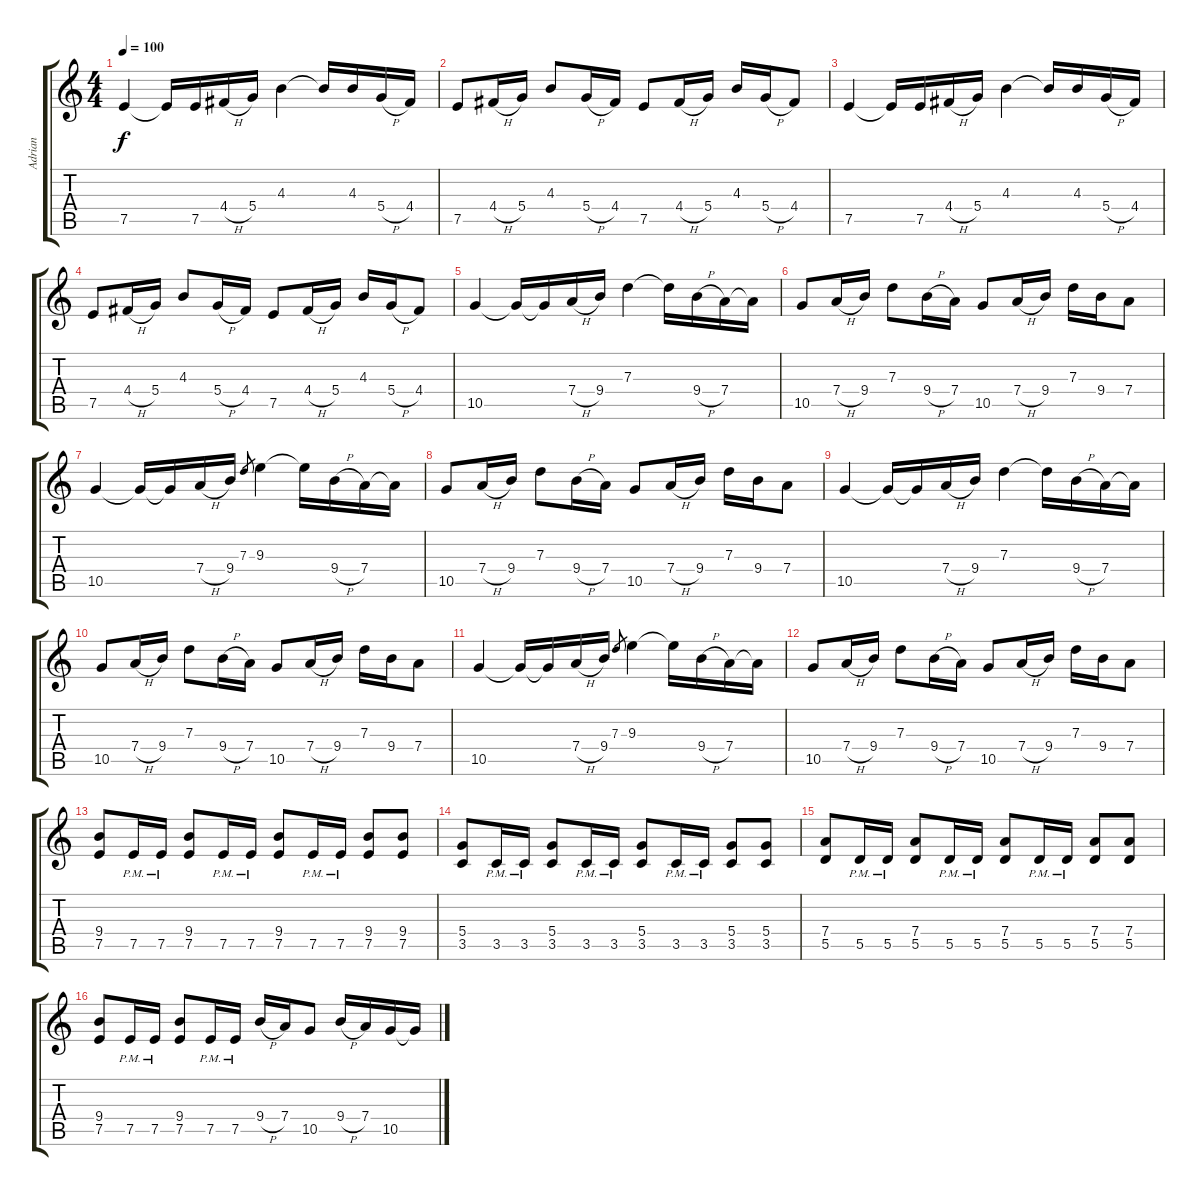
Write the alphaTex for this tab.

\track ("Adrian" "Adrian") {instrument overdrivenguitar}
\staff {score tabs}
\tuning (E4 B3 G3 D3 A2 E2) {hide}
\ts (4 4)
\tempo 100
\clef g2
\ks c
7.5.4{dy f} 7.5{t}.16 7.5.16 4.4{h}.16 5.4.16 4.3.4 4.3{t}.16 4.3.16 5.4{h}.16 4.4.16 |
7.5.8 4.4{h}.16 5.4.16 4.3.8 5.4{h}.16 4.4.16 7.5.8 4.4{h}.16 5.4.16 4.3.16 5.4{h}.16 4.4.8 |
7.5.4 7.5{t}.16 7.5.16 4.4{h}.16 5.4.16 4.3.4 4.3{t}.16 4.3.16 5.4{h}.16 4.4.16 |
7.5.8 4.4{h}.16 5.4.16 4.3.8 5.4{h}.16 4.4.16 7.5.8 4.4{h}.16 5.4.16 4.3.16 5.4{h}.16 4.4.8 |
10.5.4 10.5{t}.16 10.5{t}.16 7.4{h}.16 9.4.16 7.3.4 7.3{t}.16 9.4{h}.16 7.4.16 7.4{t}.16 |
10.5.8 7.4{h}.16 9.4.16 7.3.8 9.4{h}.16 7.4.16 10.5.8 7.4{h}.16 9.4.16 7.3.16 9.4.16 7.4.8 |
10.5.4 10.5{t}.16 10.5{t}.16 7.4{h}.16 9.4.16 7.3.8{gr} 9.3.4 9.3{t}.16 9.4{h}.16 7.4.16 7.4{t}.16 |
10.5.8 7.4{h}.16 9.4.16 7.3.8 9.4{h}.16 7.4.16 10.5.8 7.4{h}.16 9.4.16 7.3.16 9.4.16 7.4.8 |
10.5.4 10.5{t}.16 10.5{t}.16 7.4{h}.16 9.4.16 7.3.4 7.3{t}.16 9.4{h}.16 7.4.16 7.4{t}.16 |
10.5.8 7.4{h}.16 9.4.16 7.3.8 9.4{h}.16 7.4.16 10.5.8 7.4{h}.16 9.4.16 7.3.16 9.4.16 7.4.8 |
10.5.4 10.5{t}.16 10.5{t}.16 7.4{h}.16 9.4.16 7.3.8{gr} 9.3.4 9.3{t}.16 9.4{h}.16 7.4.16 7.4{t}.16 |
10.5.8 7.4{h}.16 9.4.16 7.3.8 9.4{h}.16 7.4.16 10.5.8 7.4{h}.16 9.4.16 7.3.16 9.4.16 7.4.8 |
(9.4 7.5).8 7.5{pm}.16 7.5{pm}.16 (9.4 7.5).8 7.5{pm}.16 7.5{pm}.16 (9.4 7.5).8 7.5{pm}.16 7.5{pm}.16 (9.4 7.5).8 (9.4 7.5).8 |
(5.4 3.5).8 3.5{pm}.16 3.5{pm}.16 (5.4 3.5).8 3.5{pm}.16 3.5{pm}.16 (5.4 3.5).8 3.5{pm}.16 3.5{pm}.16 (5.4 3.5).8 (5.4 3.5).8 |
(7.4 5.5).8 5.5{pm}.16 5.5{pm}.16 (7.4 5.5).8 5.5{pm}.16 5.5{pm}.16 (7.4 5.5).8 5.5{pm}.16 5.5{pm}.16 (7.4 5.5).8 (7.4 5.5).8 |
(9.4 7.5).8 7.5{pm}.16 7.5{pm}.16 (9.4 7.5).8 7.5{pm}.16 7.5{pm}.16 9.4{h}.16 7.4.16 10.5.8 9.4{h}.16 7.4.16 10.5.16 10.5{t}.16
